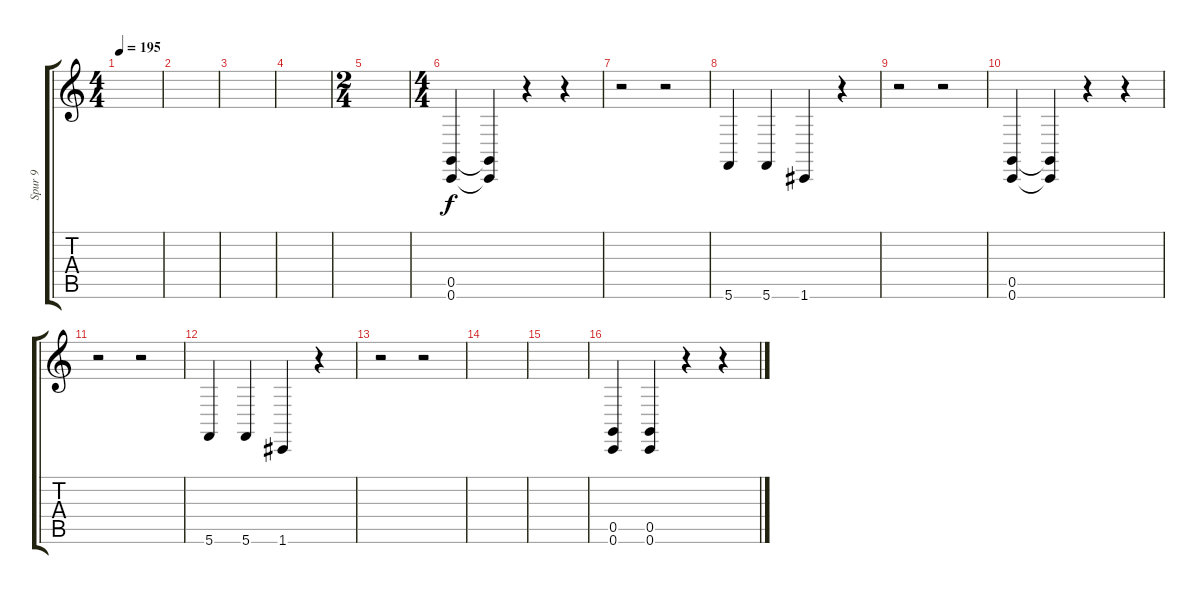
\track ("Spur 9" "Spur 9") {mute instrument gunshot}
\staff {score tabs}
\tuning (D4 A3 F3 C3 G2 C2) {hide}
\ts (4 4)
\tempo 195
\clef g2
\ks c
|
|
|
|
\ts (2 4)
|
\ts (4 4)
(0.5 0.6).4{volume 16} (0.5{t} 0.6{t}).4 r.4 r.4 |
r.2 r.2 |
5.6.4 5.6.4 1.6.4 r.4 |
r.2 r.2 |
(0.5 0.6).4{volume 16} (0.5{t} 0.6{t}).4 r.4 r.4 |
r.2 r.2 |
5.6.4 5.6.4 1.6.4 r.4 |
r.2 r.2 |
|
|
(0.5 0.6).4{volume 16} (0.5 0.6).4 r.4 r.4
